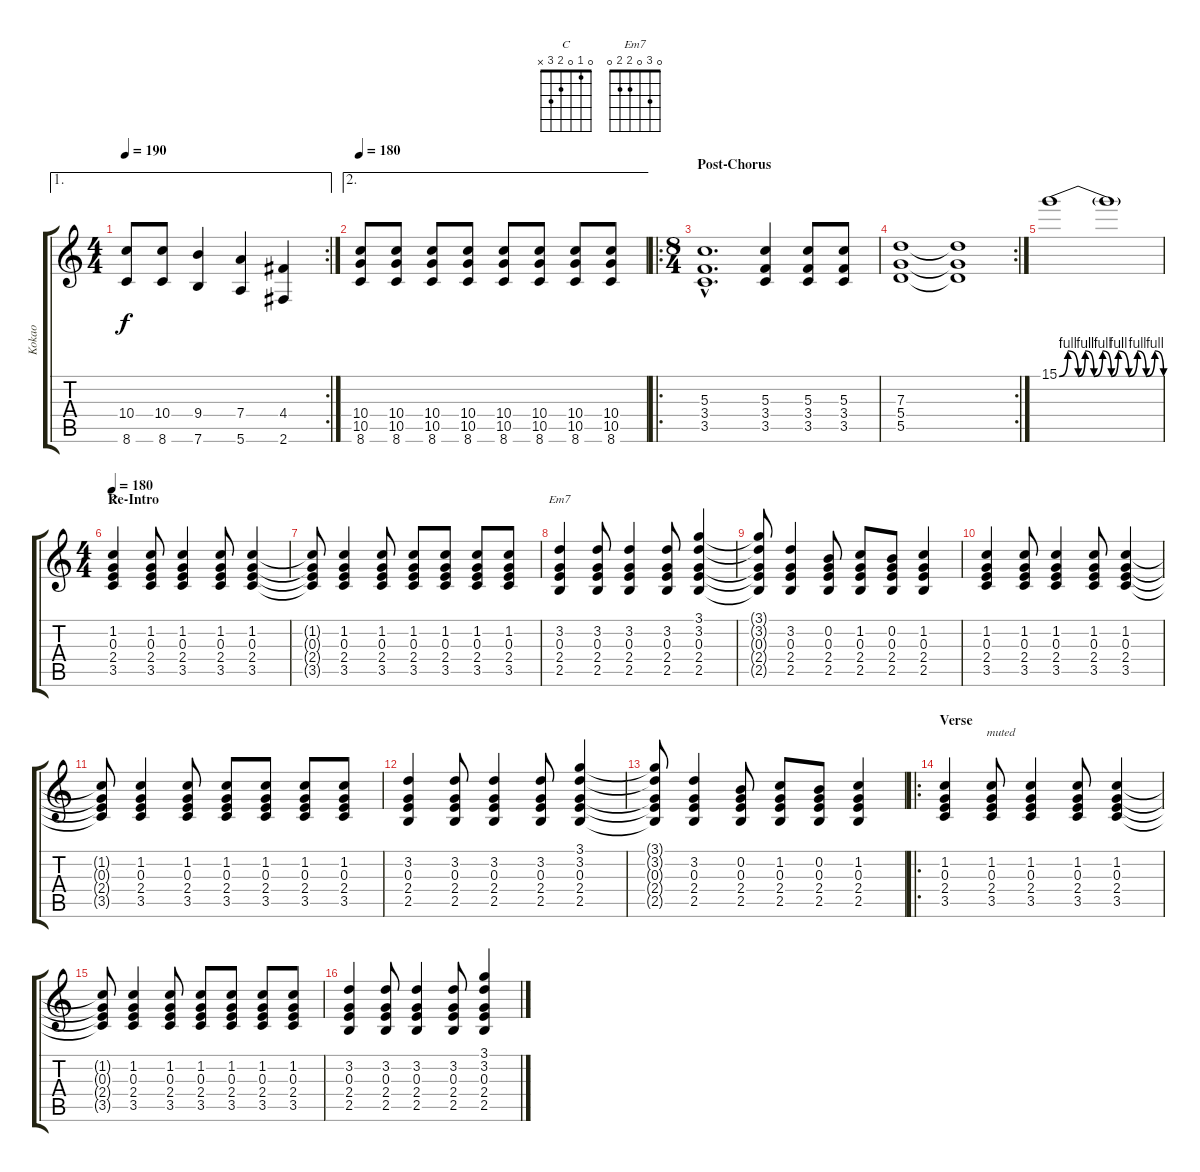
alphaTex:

\track ("Kokao" "Kokao") {instrument acousticguitarsteel}
\staff {score tabs}
\tuning (E4 B3 G3 D3 A2 E2) {hide}
\chord ("C" 0 1 0 2 3 x)
\chord ("Em7" 0 3 0 2 2 0)
\ae 1
\rc 2
\ts (4 4)
\tempo 190
\clef g2
\ks c
(10.4{t} 8.6{t}).8{dy f} (10.4 8.6).8 (9.4 7.6).4 (7.4 5.6).4 (4.4 2.6).4 |
\ae 2
\tempo 180
(10.4 10.5 8.6).8 (10.4 10.5 8.6).8 (10.4 10.5 8.6).8 (10.4 10.5 8.6).8 (10.4 10.5 8.6).8 (10.4 10.5 8.6).8 (10.4 10.5 8.6).8 (10.4 10.5 8.6).8 |
\ro
\ts (8 4)
\section ("" "Post-Chorus")
(5.3{hac} 3.4{hac} 3.5{hac}).1{d} (5.3 3.4 3.5).4 (5.3 3.4 3.5).8 (5.3 3.4 3.5).8 |
\rc 2
(7.3 5.4 5.5).1 (7.3{t} 5.4{t} 5.5{t}).1 |
15.1{be (custom 0 0 5 4 11 0 15 4 20 0 25 4 30 0 34 4 40 0 45 4 50 0 55 4 60 0)}.1 15.1{t}.1 |
\ts (4 4)
\section ("" "Re-Intro")
\tempo 180
(1.2 0.3 2.4 3.5).4{ch "C" volume 10} (1.2 0.3 2.4 3.5).8 (1.2 0.3 2.4 3.5).4 (1.2 0.3 2.4 3.5).8 (1.2 0.3 2.4 3.5).4 |
(1.2{t} 0.3{t} 2.4{t} 3.5{t}).8 (1.2 0.3 2.4 3.5).4 (1.2 0.3 2.4 3.5).8 (1.2 0.3 2.4 3.5).8 (1.2 0.3 2.4 3.5).8 (1.2 0.3 2.4 3.5).8 (1.2 0.3 2.4 3.5).8 |
(3.2 0.3 2.4 2.5).4{ch "Em7"} (3.2 0.3 2.4 2.5).8 (3.2 0.3 2.4 2.5).4 (3.2 0.3 2.4 2.5).8 (3.1 3.2 0.3 2.4 2.5).4 |
(3.1{t} 3.2{t} 0.3{t} 2.4{t} 2.5{t}).8 (3.2 0.3 2.4 2.5).4 (0.2 0.3 2.4 2.5).8 (1.2 0.3 2.4 2.5).8 (0.2 0.3 2.4 2.5).8 (1.2 0.3 2.4 2.5).4 |
(1.2 0.3 2.4 3.5).4 (1.2 0.3 2.4 3.5).8 (1.2 0.3 2.4 3.5).4 (1.2 0.3 2.4 3.5).8 (1.2 0.3 2.4 3.5).4 |
(1.2{t} 0.3{t} 2.4{t} 3.5{t}).8 (1.2 0.3 2.4 3.5).4 (1.2 0.3 2.4 3.5).8 (1.2 0.3 2.4 3.5).8 (1.2 0.3 2.4 3.5).8 (1.2 0.3 2.4 3.5).8 (1.2 0.3 2.4 3.5).8 |
(3.2 0.3 2.4 2.5).4 (3.2 0.3 2.4 2.5).8 (3.2 0.3 2.4 2.5).4 (3.2 0.3 2.4 2.5).8 (3.1 3.2 0.3 2.4 2.5).4 |
(3.1{t} 3.2{t} 0.3{t} 2.4{t} 2.5{t}).8 (3.2 0.3 2.4 2.5).4 (0.2 0.3 2.4 2.5).8 (1.2 0.3 2.4 2.5).8 (0.2 0.3 2.4 2.5).8 (1.2 0.3 2.4 2.5).4 |
\ro
\section ("" "Verse")
(1.2 0.3 2.4 3.5).4{txt "              muted" instrument electricguitarmuted} (1.2 0.3 2.4 3.5).8 (1.2 0.3 2.4 3.5).4 (1.2 0.3 2.4 3.5).8 (1.2 0.3 2.4 3.5).4 |
(1.2{t} 0.3{t} 2.4{t} 3.5{t}).8 (1.2 0.3 2.4 3.5).4 (1.2 0.3 2.4 3.5).8 (1.2 0.3 2.4 3.5).8 (1.2 0.3 2.4 3.5).8 (1.2 0.3 2.4 3.5).8 (1.2 0.3 2.4 3.5).8 |
(3.2 0.3 2.4 2.5).4 (3.2 0.3 2.4 2.5).8 (3.2 0.3 2.4 2.5).4 (3.2 0.3 2.4 2.5).8 (3.1 3.2 0.3 2.4 2.5).4
